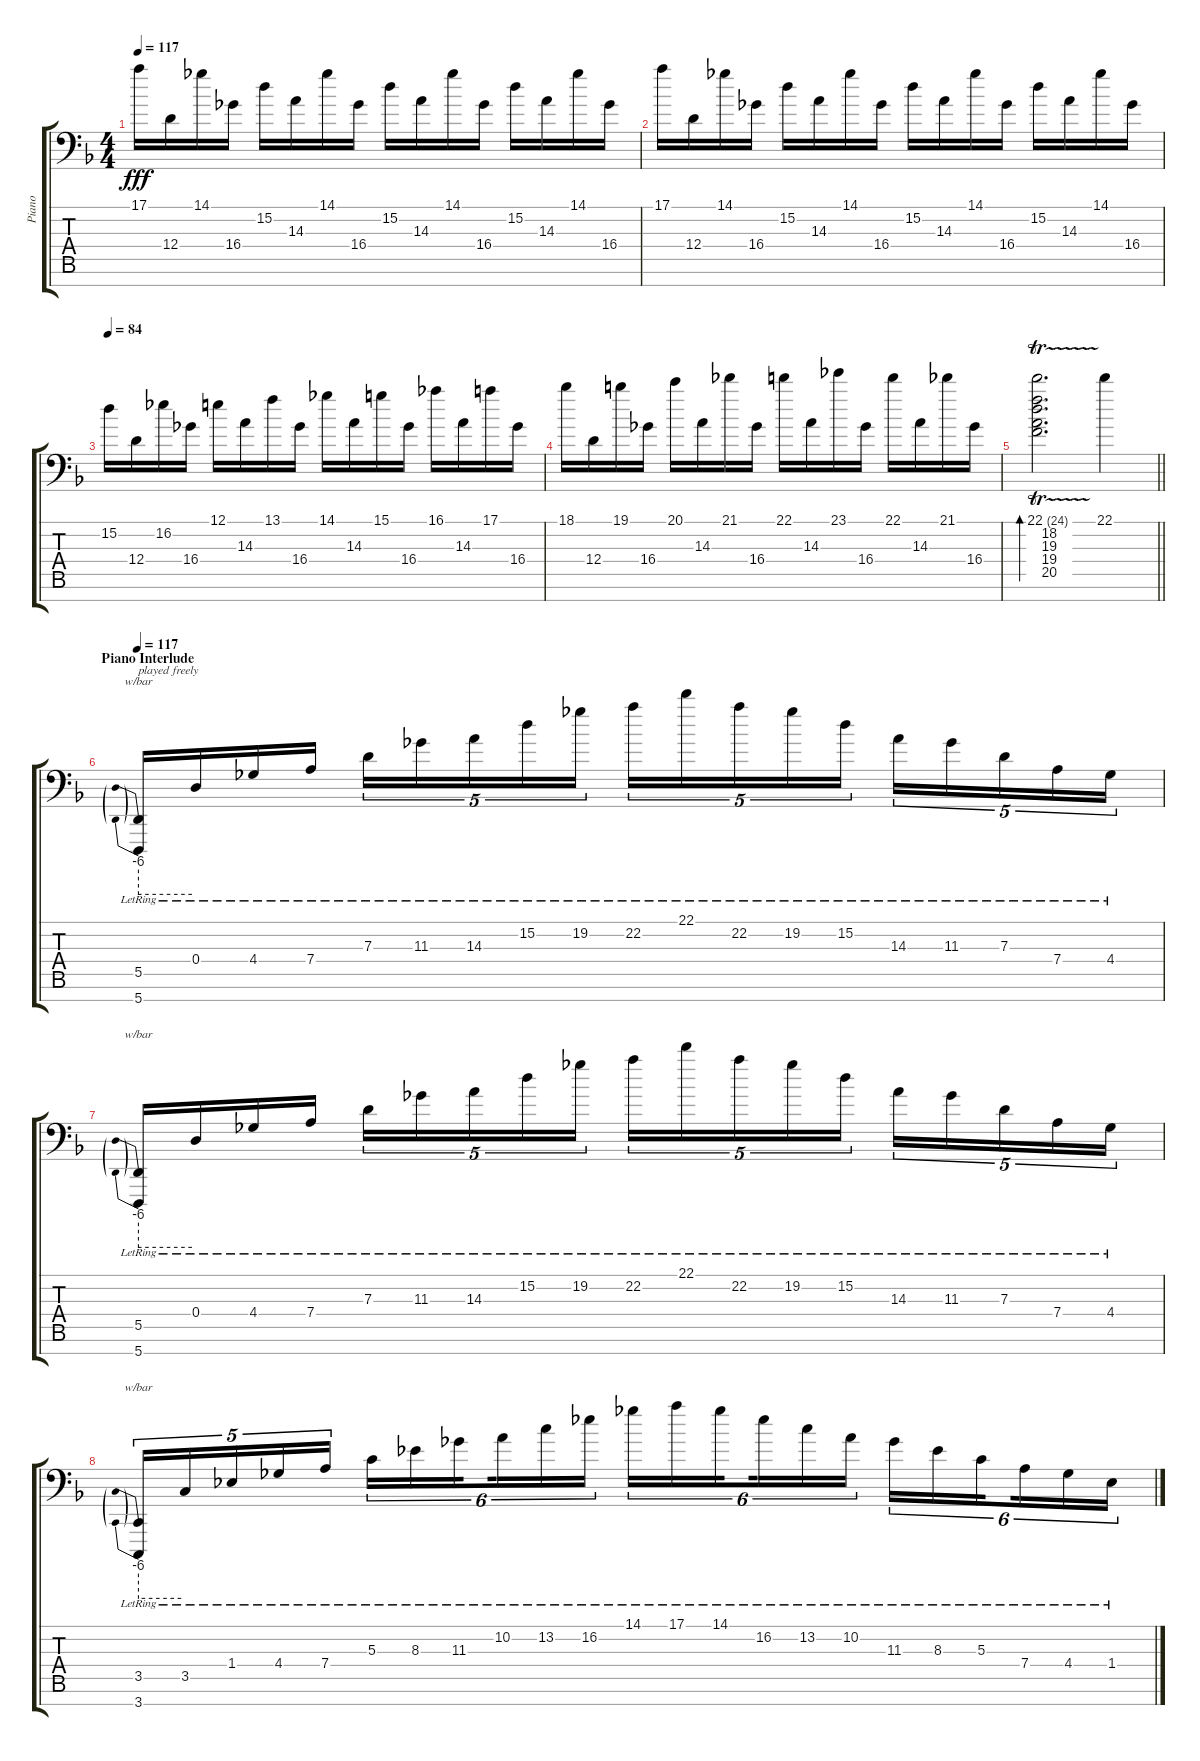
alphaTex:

\track ("Piano" "Piano") {instrument acousticgrandpiano}
\staff {score tabs}
\tuning (E4 B3 G3 D3 A2 E2 A1) {hide}
\ts (4 4)
\tempo 117
\clef f4
\ks f
17.1.16{dy fff} 12.4.16 14.1.16 16.4.16 15.2.16 14.3.16 14.1.16 16.4.16 15.2.16 14.3.16 14.1.16 16.4.16 15.2.16 14.3.16 14.1.16 16.4.16 |
17.1.16 12.4.16 14.1.16 16.4.16 15.2.16 14.3.16 14.1.16 16.4.16 15.2.16 14.3.16 14.1.16 16.4.16 15.2.16 14.3.16 14.1.16 16.4.16 |
\tempo 84
15.2.16 12.4.16 16.2.16 16.4.16 12.1.16 14.3.16 13.1.16 16.4.16 14.1.16 14.3.16 15.1.16 16.4.16 16.1.16 14.3.16 17.1.16 16.4.16 |
18.1.16 12.4.16 19.1.16 16.4.16 20.1.16 14.3.16 21.1.16 16.4.16 22.1.16 14.3.16 23.1.16 16.4.16 22.1.16 14.3.16 21.1.16 16.4.16 |
\barLineRight lightlight
(22.1{tr (24 16)} 18.2 19.3 19.4 20.5).2{d bd 480} 22.1.4 |
\section ("" "Piano Interlude")
\tempo 117
(5.5{lr} 5.7{lr}).16{tbe (predive default 0 -24 60 -24) txt "played freely"} 0.4{lr}.16 4.4{lr}.16 7.4{lr}.16 7.3{lr}.16{tu (5 4)} 11.3{lr}.16{tu (5 4)} 14.3{lr}.16{tu (5 4)} 15.2{lr}.16{tu (5 4)} 19.2{lr}.16{tu (5 4)} 22.2{lr}.16{tu (5 4)} 22.1{lr}.16{tu (5 4)} 22.2{lr}.16{tu (5 4)} 19.2{lr}.16{tu (5 4)} 15.2{lr}.16{tu (5 4)} 14.3{lr}.16{tu (5 4)} 11.3{lr}.16{tu (5 4)} 7.3{lr}.16{tu (5 4)} 7.4{lr}.16{tu (5 4)} 4.4{lr}.16{tu (5 4)} |
(5.5{lr} 5.7{lr}).16{tbe (predive default 0 -24 60 -24)} 0.4{lr}.16 4.4{lr}.16 7.4{lr}.16 7.3{lr}.16{tu (5 4)} 11.3{lr}.16{tu (5 4)} 14.3{lr}.16{tu (5 4)} 15.2{lr}.16{tu (5 4)} 19.2{lr}.16{tu (5 4)} 22.2{lr}.16{tu (5 4)} 22.1{lr}.16{tu (5 4)} 22.2{lr}.16{tu (5 4)} 19.2{lr}.16{tu (5 4)} 15.2{lr}.16{tu (5 4)} 14.3{lr}.16{tu (5 4)} 11.3{lr}.16{tu (5 4)} 7.3{lr}.16{tu (5 4)} 7.4{lr}.16{tu (5 4)} 4.4{lr}.16{tu (5 4)} |
(3.5{lr} 3.7{lr}).16{tu (5 4) tbe (predive default 0 -24 60 -24)} 3.5{lr}.16{tu (5 4)} 1.4{lr}.16{tu (5 4)} 4.4{lr}.16{tu (5 4)} 7.4{lr}.16{tu (5 4)} 5.3{lr}.16{tu (6 4)} 8.3{lr}.16{tu (6 4)} 11.3{lr}.16{tu (6 4) beam splitsecondary} 10.2{lr}.16{tu (6 4)} 13.2{lr}.16{tu (6 4)} 16.2{lr}.16{tu (6 4)} 14.1{lr}.16{tu (6 4)} 17.1{lr}.16{tu (6 4)} 14.1{lr}.16{tu (6 4) beam splitsecondary} 16.2{lr}.16{tu (6 4)} 13.2{lr}.16{tu (6 4)} 10.2{lr}.16{tu (6 4)} 11.3{lr}.16{tu (6 4)} 8.3{lr}.16{tu (6 4)} 5.3{lr}.16{tu (6 4) beam splitsecondary} 7.4{lr}.16{tu (6 4)} 4.4{lr}.16{tu (6 4)} 1.4{lr}.16{tu (6 4)}
